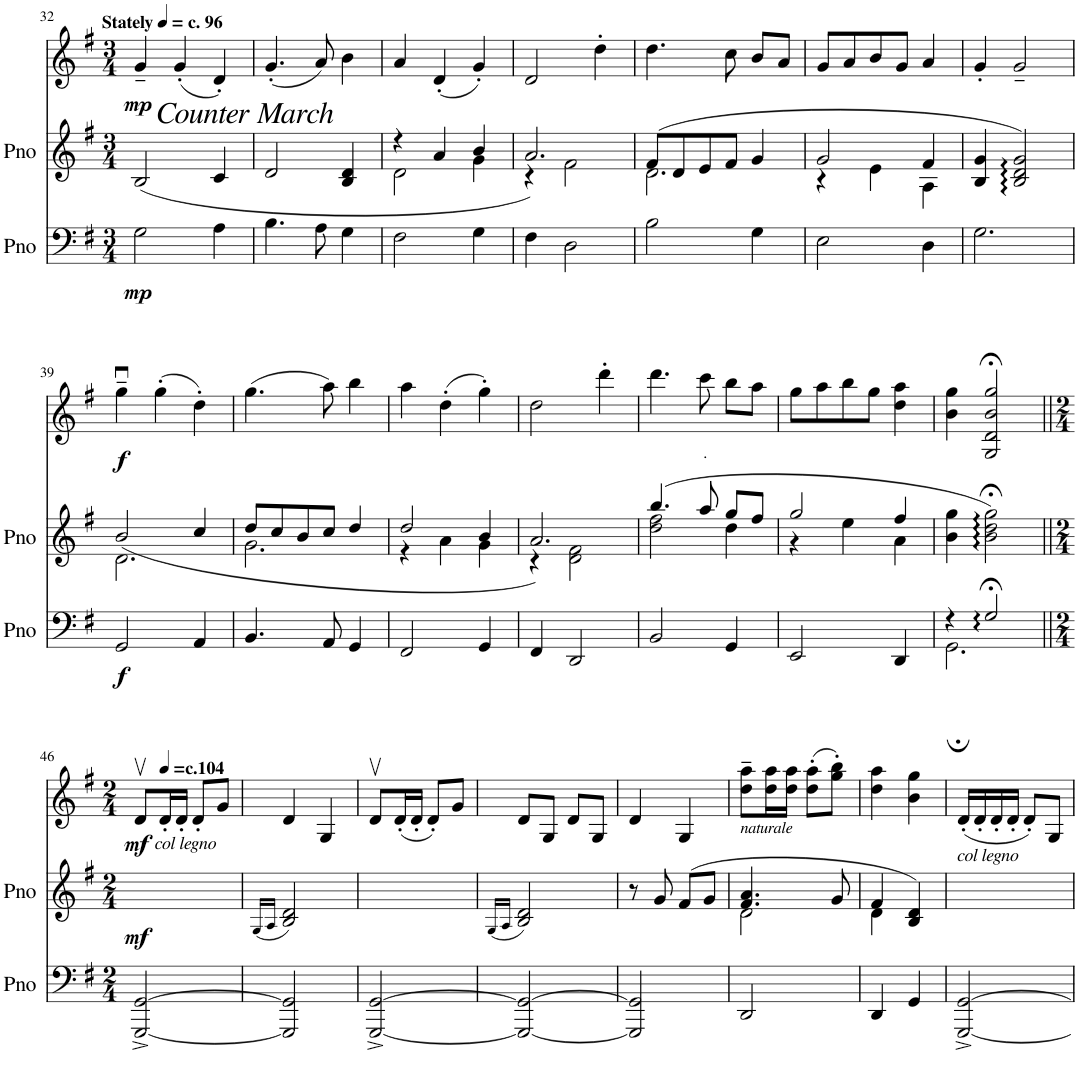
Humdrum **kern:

**kern	**dynam	**kern	**dynam	**kern	**text	**dynam
*part3	*part3	*part2	*part2	*part1	*part1	*part1
*staff3	*staff3	*staff2	*staff2	*staff1	*staff1	*staff1
*I"Piano	*	*I"Piano	*	*I"Flute	*	*
*I'Pno	*	*I'Pno	*	*	*	*
!!LO:PB:g=z
*clefF4	*	*clefG2	*	*clefG2	*	*
*k[f#]	*	*k[f#]	*	*k[f#]	*	*
*M3/4	*	*M3/4	*	*M3/4	*	*
=32	=32	=32	=32	=32	=32	=32
!	!	!	!	!LO:TX:a:B:t=Stately	!	!
!	!	!	!	!LO:TX:a:B:t=c. 96	!	!
!	!	!	!	!LO:TX:b:i:t=Counter March	!	!
!	!LO:DY:b	!	!	!	!	!LO:DY:b
2G\	mp	(2B/	.	4g~/	.	mp
.	.	.	.	(4g'/	.	.
4A\	.	4c/	.	4d'/)	.	.
=33	=33	=33	=33	=33	=33	=33
4.B\	.	2d/	.	(4.g'/	.	.
8A\	.	.	.	8a/)	.	.
4G\	.	4B/ 4d/	.	4b\	.	.
=34	=34	=34	=34	=34	=34	=34
*	*	*^	*	*	*	*
2F#\	.	4r	2d\	.	4a/	.	.
.	.	4a/	.	.	(4d'/	.	.
4G\	.	4b/	4g\	.	4g'/)	.	.
=35	=35	=35	=35	=35	=35	=35	=35
4F#\	.	2.a/	4r)	.	2d/	.	.
2D\	.	.	2f#\	.	.	.	.
.	.	.	.	.	4dd'\	.	.
=36	=36	=36	=36	=36	=36	=36	=36
2B\	.	(8f#/L	2.d\	.	4.dd\	.	.
.	.	8d/	.	.	.	.	.
.	.	8e/	.	.	.	.	.
.	.	8f#/J	.	.	8cc\	.	.
4G\	.	4g/	.	.	8b/L	.	.
.	.	.	.	.	8a/J	.	.
=37	=37	=37	=37	=37	=37	=37	=37
2E\	.	2g/	4r	.	8g/L	.	.
.	.	.	.	.	8a/	.	.
.	.	.	4e\	.	8b/	.	.
.	.	.	.	.	8g/J	.	.
4D\	.	4f#/	4A\	.	4a/	.	.
*	*	*v	*v	*	*	*	*
=38	=38	=38	=38	=38	=38	=38
2.G\	.	4B/ 4g/	.	4g'/	.	.
.	.	2B/ 2d/ 2g/)	.	2g~/	.	.
!!LO:LB:g=z
=39	=39	=39	=39	=39	=39	=39
*	*	*^	*	*	*	*
!	!LO:DY:b	!	!	!	!	!	!LO:DY:b
2GG/	f	(2b/	2.d\	.	4ggu~\	.	f
.	.	.	.	.	(4gg'\	.	.
4AA/	.	4cc/	.	.	4dd'\)	.	.
=40	=40	=40	=40	=40	=40	=40	=40
4.BB/	.	8dd/L	2.g\	.	(4.gg\	.	.
.	.	8cc/	.	.	.	.	.
.	.	8b/	.	.	.	.	.
8AA/	.	8cc/J	.	.	8aa\)	.	.
4GG/	.	4dd/	.	.	4bb\	.	.
=41	=41	=41	=41	=41	=41	=41	=41
2FF#/	.	2dd/	4r	.	4aa\	.	.
.	.	.	4a\	.	(4dd'\	.	.
4GG/	.	4b/	4g\	.	4gg'\)	.	.
=42	=42	=42	=42	=42	=42	=42	=42
4FF#/	.	2.a/	4r)	.	2dd\	.	.
2DD/	.	.	2d\ 2f#\	.	.	.	.
.	.	.	.	.	4ddd'\	.	.
=43	=43	=43	=43	=43	=43	=43	=43
2BB/	.	(4.bb/	2dd\ 2ff#\	.	4.ddd\	.	.
!	!	!	!	!	!	!LO:LY:b	!
.	.	8aa/	.	.	8ccc\	.	.
4GG/	.	8gg/L	4dd\	.	8bb\L	.	.
.	.	8ff#/J	.	.	8aa\J	.	.
=44	=44	=44	=44	=44	=44	=44	=44
2EE/	.	2gg/	4r	.	8gg\L	.	.
.	.	.	.	.	8aa\	.	.
.	.	.	4ee\	.	8bb\	.	.
.	.	.	.	.	8gg\J	.	.
4DD/	.	4ff#/	4a\	.	4dd\ 4aa\	.	.
*	*	*v	*v	*	*	*	*
=45	=45	=45	=45	=45	=45	=45
*^	*	*	*	*	*	*
4r	2.GG;\	.	4b\ 4gg\	.	4b\ 4gg\	.	.
2G;</	.	.	2b\;< 2dd\;< 2gg\;<)	.	2G/;< 2d/;< 2b/;< 2gg/;<	.	.
*v	*v	*	*	*	*	*	*
!!LO:LB:g=z
=46||	=46||	=46||	=46||	=46||	=46||	=46||
*M2/4	*	*M2/4	*	*M2/4	*	*
!	!	!	!	!LO:TX:b:i:t=col legno	!	!
!	!	!	!LO:DY:b	!	!	!LO:DY:b
[2GGG/^ [2GG/^	.	2ryy	mf	8dv/L	.	mf
!	!	!	!	!LO:TX:a:B:t=c.104	!	!
.	.	.	.	16d'/L	.	.
.	.	.	.	16d'/JJ	.	.
.	.	.	.	8d'/L	.	.
.	.	.	.	8g/J	.	.
=47	=47	=47	=47	=47	=47	=47
.	.	(16qG/LL	.	.	.	.
.	.	16qA/JJ	.	.	.	.
2GGG/] 2GG/]	.	2B/ 2d/)	.	4d/	.	.
.	.	.	.	4G/	.	.
=48	=48	=48	=48	=48	=48	=48
[2GGG/^ [2GG/^	.	2ryy	.	8dv/L	.	.
.	.	.	.	(16d'/L	.	.
.	.	.	.	16d'/JJ	.	.
.	.	.	.	8d'/L)	.	.
.	.	.	.	8g/J	.	.
=49	=49	=49	=49	=49	=49	=49
.	.	(16qG/LL	.	.	.	.
.	.	16qA/JJ	.	.	.	.
2GGG/_ 2GG/_	.	2B/ 2d/)	.	8d/L	.	.
.	.	.	.	8G/J	.	.
.	.	.	.	8d/L	.	.
.	.	.	.	8G/J	.	.
=50	=50	=50	=50	=50	=50	=50
2GGG/] 2GG/]	.	8r	.	4d/	.	.
.	.	8g/	.	.	.	.
.	.	(8f#/L	.	4G/	.	.
.	.	8g/J	.	.	.	.
=51	=51	=51	=51	=51	=51	=51
*	*	*^	*	*	*	*
!	!	!	!	!	!LO:TX:b:i:t=naturale	!	!
2DD/	.	4.f#/ 4.a/	2d\	.	8dd\~ 8aa\~L	.	.
.	.	.	.	.	16dd\ 16aa\L	.	.
.	.	.	.	.	16dd\ 16aa\JJ	.	.
.	.	.	.	.	(8dd\' 8aa\'L	.	.
.	.	8g/	.	.	8gg\' 8bb\'J)	.	.
=52	=52	=52	=52	=52	=52	=52	=52
4DD/	.	4f#/	4d\	.	4dd\ 4aa\	.	.
4GG/	.	4B/ 4d/)	4ryy	.	4b\ 4gg\	.	.
=53	=53	=53	=53	=53	=53	=53	=53
!	!	!	!	!	!LO:TX:b:i:t=col legno	!	!
*	*	*v	*v	*	*	*	*
[2GGG/^ [2GG/^	.	2ryy	.	(16d'/LL	.	.
.	.	.	.	16d'/	.	.
.	.	.	.	16d'/	.	.
.	.	.	.	16d'/JJ	.	.
.	.	.	.	8d'/L)	.	.
.	.	.	.	8G/J	.	.
=	=	=	=	=	=	=
*-	*-	*-	*-	*-	*-	*-
